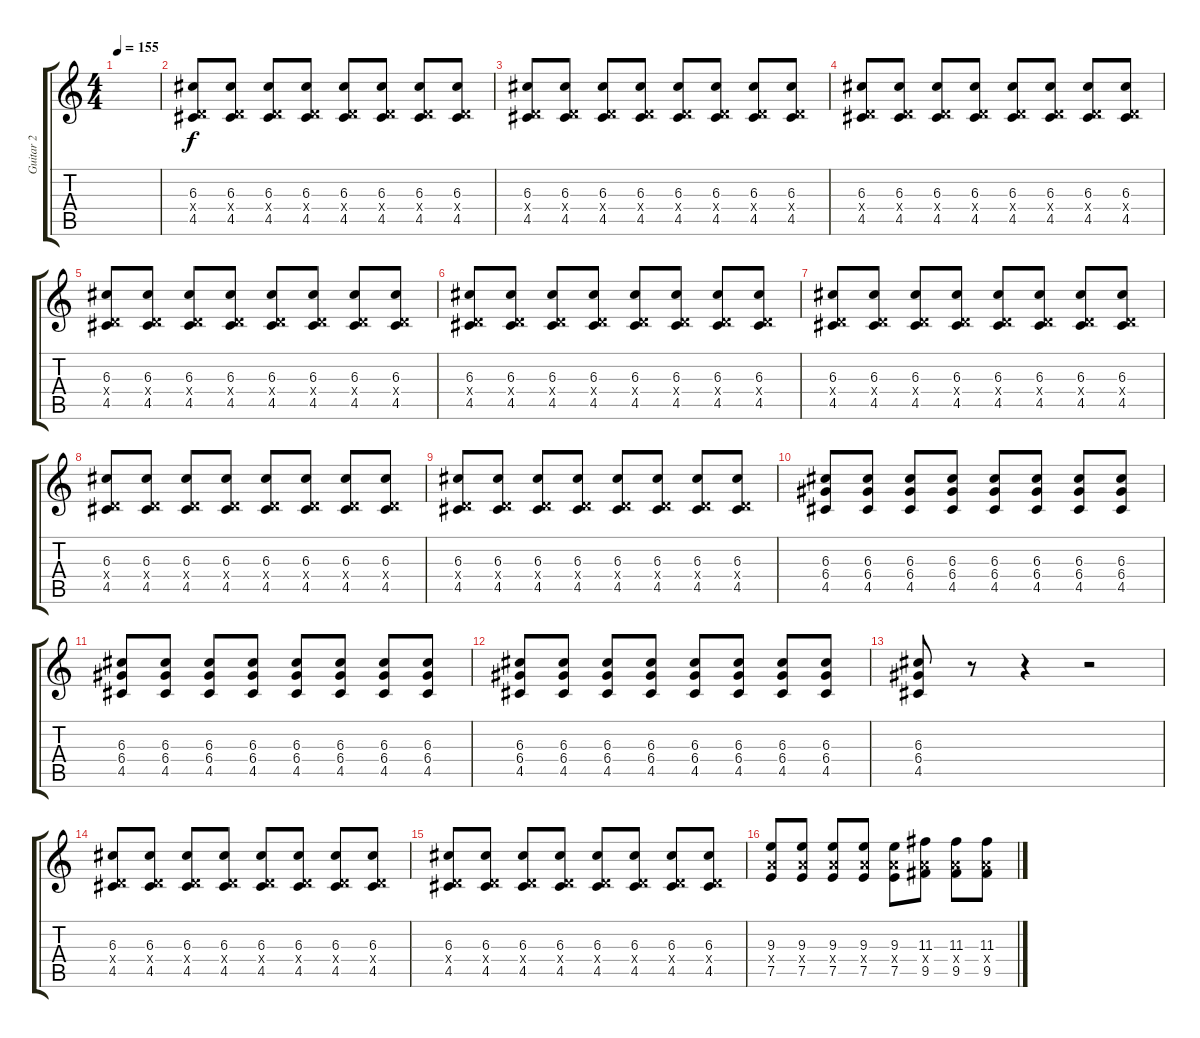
\track ("Guitar 2" "Guitar 2") {instrument overdrivenguitar}
\staff {score tabs}
\tuning (E4 B3 G3 D3 A2 E2) {hide}
\ts (4 4)
\tempo 155
\clef g2
\ks c
|
(6.3 0.4{x} 4.5).8 (6.3 0.4{x} 4.5).8 (6.3 0.4{x} 4.5).8 (6.3 0.4{x} 4.5).8 (6.3 0.4{x} 4.5).8 (6.3 0.4{x} 4.5).8 (6.3 0.4{x} 4.5).8 (6.3 0.4{x} 4.5).8 |
(6.3 0.4{x} 4.5).8 (6.3 0.4{x} 4.5).8 (6.3 0.4{x} 4.5).8 (6.3 0.4{x} 4.5).8 (6.3 0.4{x} 4.5).8 (6.3 0.4{x} 4.5).8 (6.3 0.4{x} 4.5).8 (6.3 0.4{x} 4.5).8 |
(6.3 0.4{x} 4.5).8 (6.3 0.4{x} 4.5).8 (6.3 0.4{x} 4.5).8 (6.3 0.4{x} 4.5).8 (6.3 0.4{x} 4.5).8 (6.3 0.4{x} 4.5).8 (6.3 0.4{x} 4.5).8 (6.3 0.4{x} 4.5).8 |
(6.3 0.4{x} 4.5).8 (6.3 0.4{x} 4.5).8 (6.3 0.4{x} 4.5).8 (6.3 0.4{x} 4.5).8 (6.3 0.4{x} 4.5).8 (6.3 0.4{x} 4.5).8 (6.3 0.4{x} 4.5).8 (6.3 0.4{x} 4.5).8 |
(6.3 0.4{x} 4.5).8 (6.3 0.4{x} 4.5).8 (6.3 0.4{x} 4.5).8 (6.3 0.4{x} 4.5).8 (6.3 0.4{x} 4.5).8 (6.3 0.4{x} 4.5).8 (6.3 0.4{x} 4.5).8 (6.3 0.4{x} 4.5).8 |
(6.3 0.4{x} 4.5).8 (6.3 0.4{x} 4.5).8 (6.3 0.4{x} 4.5).8 (6.3 0.4{x} 4.5).8 (6.3 0.4{x} 4.5).8 (6.3 0.4{x} 4.5).8 (6.3 0.4{x} 4.5).8 (6.3 0.4{x} 4.5).8 |
(6.3 0.4{x} 4.5).8 (6.3 0.4{x} 4.5).8 (6.3 0.4{x} 4.5).8 (6.3 0.4{x} 4.5).8 (6.3 0.4{x} 4.5).8 (6.3 0.4{x} 4.5).8 (6.3 0.4{x} 4.5).8 (6.3 0.4{x} 4.5).8 |
(6.3 0.4{x} 4.5).8 (6.3 0.4{x} 4.5).8 (6.3 0.4{x} 4.5).8 (6.3 0.4{x} 4.5).8 (6.3 0.4{x} 4.5).8 (6.3 0.4{x} 4.5).8 (6.3 0.4{x} 4.5).8 (6.3 0.4{x} 4.5).8 |
(6.3 6.4 4.5).8 (6.3 6.4 4.5).8 (6.3 6.4 4.5).8 (6.3 6.4 4.5).8 (6.3 6.4 4.5).8 (6.3 6.4 4.5).8 (6.3 6.4 4.5).8 (6.3 6.4 4.5).8 |
(6.3 6.4 4.5).8 (6.3 6.4 4.5).8 (6.3 6.4 4.5).8 (6.3 6.4 4.5).8 (6.3 6.4 4.5).8 (6.3 6.4 4.5).8 (6.3 6.4 4.5).8 (6.3 6.4 4.5).8 |
(6.3 6.4 4.5).8 (6.3 6.4 4.5).8 (6.3 6.4 4.5).8 (6.3 6.4 4.5).8 (6.3 6.4 4.5).8 (6.3 6.4 4.5).8 (6.3 6.4 4.5).8 (6.3 6.4 4.5).8 |
(6.3 6.4 4.5).8 r.8 r.4 r.2 |
(6.3 0.4{x} 4.5).8 (6.3 0.4{x} 4.5).8 (6.3 0.4{x} 4.5).8 (6.3 0.4{x} 4.5).8 (6.3 0.4{x} 4.5).8 (6.3 0.4{x} 4.5).8 (6.3 0.4{x} 4.5).8 (6.3 0.4{x} 4.5).8 |
(6.3 0.4{x} 4.5).8 (6.3 0.4{x} 4.5).8 (6.3 0.4{x} 4.5).8 (6.3 0.4{x} 4.5).8 (6.3 0.4{x} 4.5).8 (6.3 0.4{x} 4.5).8 (6.3 0.4{x} 4.5).8 (6.3 0.4{x} 4.5).8 |
(9.3 7.4{x} 7.5).8 (9.3 7.4{x} 7.5).8 (9.3 7.4{x} 7.5).8 (9.3 7.4{x} 7.5).8 (9.3 7.4{x} 7.5).8 (11.3 7.4{x} 9.5).8 (11.3 7.4{x} 9.5).8 (11.3 7.4{x} 9.5).8
